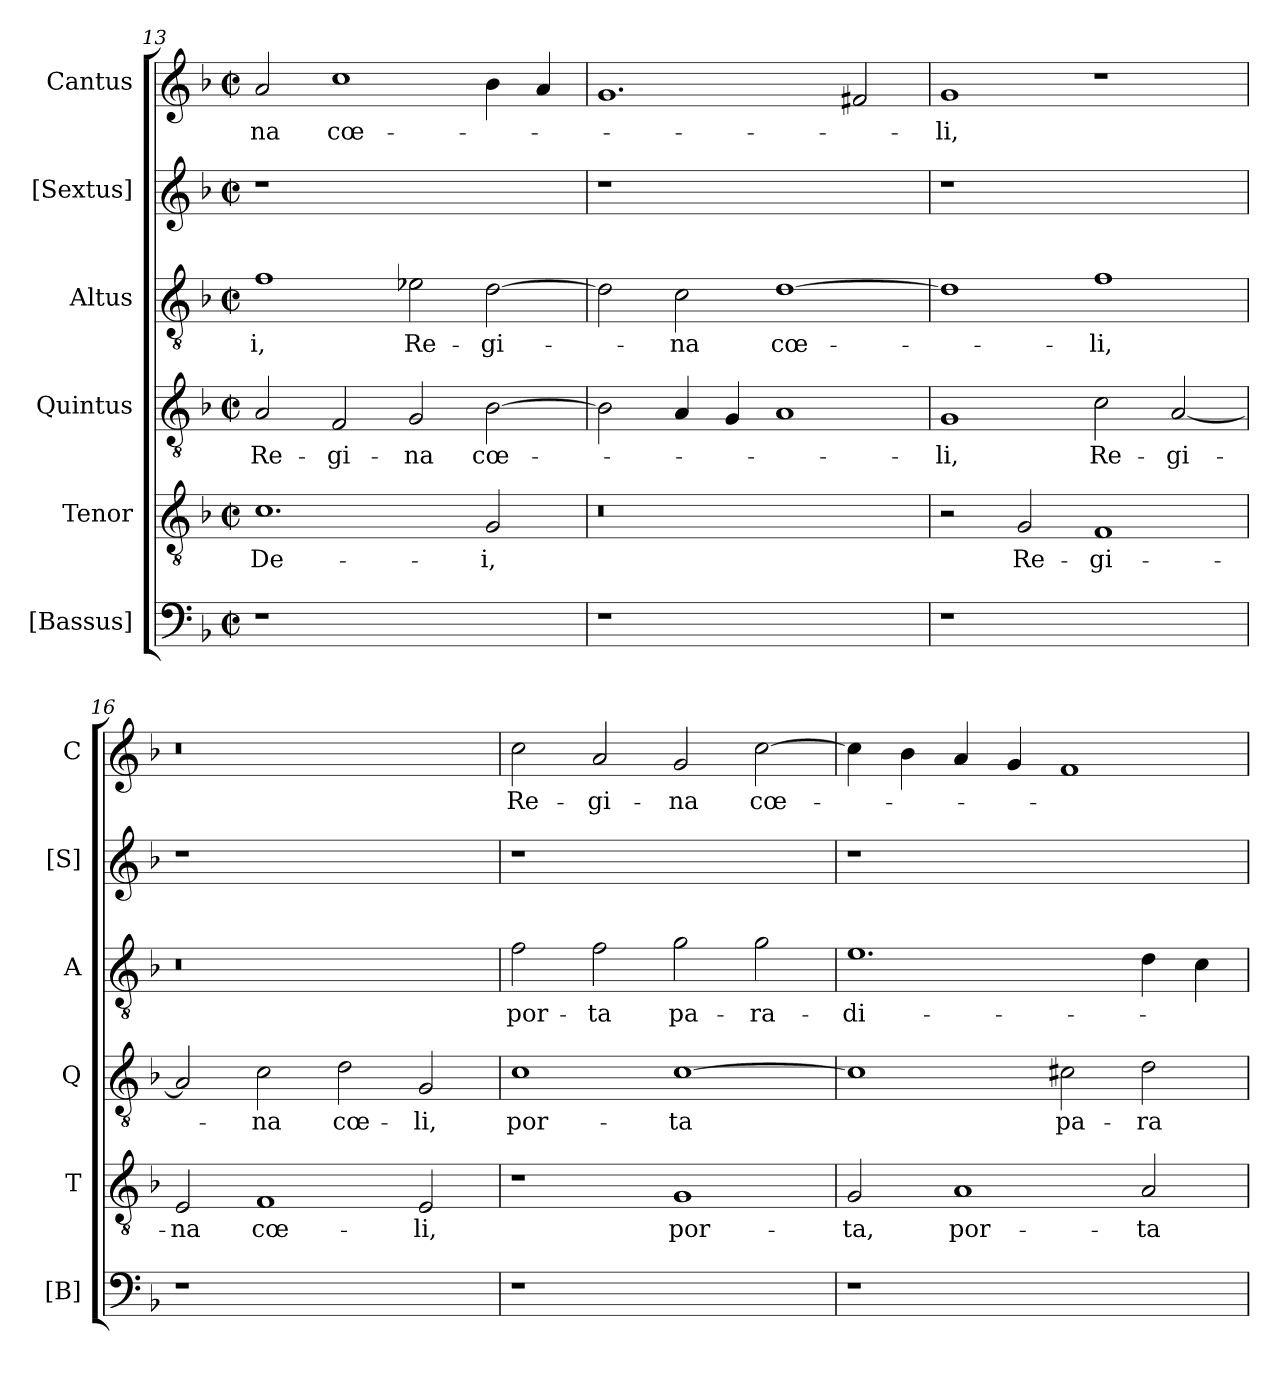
**kern	**kern	**text	**kern	**text	**kern	**text	**kern	**kern	**text
*part6	*part5	*part5	*part4	*part4	*part3	*part3	*part2	*part1	*part1
*staff6	*staff5	*staff5	*staff4	*staff4	*staff3	*staff3	*staff2	*staff1	*staff1
*I"[Bassus]	*I"Tenor	*	*I"Quintus	*	*I"Altus	*	*I"[Sextus]	*I"Cantus	*
*I'[B]	*I'T	*	*I'Q	*	*I'A	*	*I'[S]	*I'C	*
*clefF4	*clefGv2	*	*clefGv2	*	*clefGv2	*	*clefG2	*clefG2	*
*k[b-]	*k[b-]	*	*k[b-]	*	*k[b-]	*	*k[b-]	*k[b-]	*
*F:	*F:	*	*F:	*	*F:	*	*F:	*F:	*
*M2/2	*M2/2	*	*M2/2	*	*M2/2	*	*M2/2	*M2/2	*
*met(c|)	*met(c|)	*	*met(c|)	*	*met(c|)	*	*met(c|)	*met(c|)	*
=13	=13	=13	=13	=13	=13	=13	=13	=13	=13
1r	1.c\	De-	2A/	Re-	1f\	-i,	1r	2a/	-na
.	.	.	2F/	-gi-	.	.	.	1cc\	cœ-
1ryy	.	.	2G/	-na	2e-X\	Re-	1ryy	.	.
.	2G/	-i,	[2B-\	cœ-	[2d\	-gi-	.	4b-\	.
.	.	.	.	.	.	.	.	4a/	.
=14	=14	=14	=14	=14	=14	=14	=14	=14	=14
!	!LO:N:vis=0	!	!	!	!	!	!	!	!
1r	1r	.	2B-\]	.	2d\]	.	1r	1.g/	.
.	.	.	4A/	.	2c\	-na	.	.	.
.	.	.	4G/	.	.	.	.	.	.
1ryy	1ryy	.	1A/	.	[1d\	cœ-	1ryy	.	.
.	.	.	.	.	.	.	.	2f#X/	.
=15	=15	=15	=15	=15	=15	=15	=15	=15	=15
1r	2r	.	1G/	-li,	1d\]	.	1r	1g/	-li,
.	2G/	Re-	.	.	.	.	.	.	.
1ryy	1F/	-gi-	2c\	Re-	1f\	-li,	1ryy	1r	.
.	.	.	[2A/	-gi-	.	.	.	.	.
=16	=16	=16	=16	=16	=16	=16	=16	=16	=16
!	!	!	!	!	!LO:N:vis=0	!	!	!LO:N:vis=0	!
1r	2E/	-na	2A/]	.	1r	.	1r	1r	.
.	1F/	cœ-	2c\	-na	.	.	.	.	.
1ryy	.	.	2d\	cœ-	1ryy	.	1ryy	1ryy	.
.	2E/	-li,	2G/	-li,	.	.	.	.	.
=17	=17	=17	=17	=17	=17	=17	=17	=17	=17
1r	1r	.	1c\	por-	2f\	por-	1r	2cc\	Re-
.	.	.	.	.	2f\	-ta	.	2a/	-gi-
1ryy	1G/	por-	[1c\	-ta	2g\	pa-	1ryy	2g/	-na
.	.	.	.	.	2g\	-ra-	.	[2cc\	cœ-
=18	=18	=18	=18	=18	=18	=18	=18	=18	=18
1r	2G/	-ta,	1c\]	.	1.e\	-di-	1r	4cc\]	.
.	.	.	.	.	.	.	.	4b-\	.
.	1A/	por-	.	.	.	.	.	4a/	.
.	.	.	.	.	.	.	.	4g/	.
1ryy	.	.	2c#X\	pa-	.	.	1ryy	1f/	.
.	2A/	-ta	2d\	-ra-	4d\	.	.	.	.
.	.	.	.	.	4c\	.	.	.	.
=	=	=	=	=	=	=	=	=	=
*-	*-	*-	*-	*-	*-	*-	*-	*-	*-
